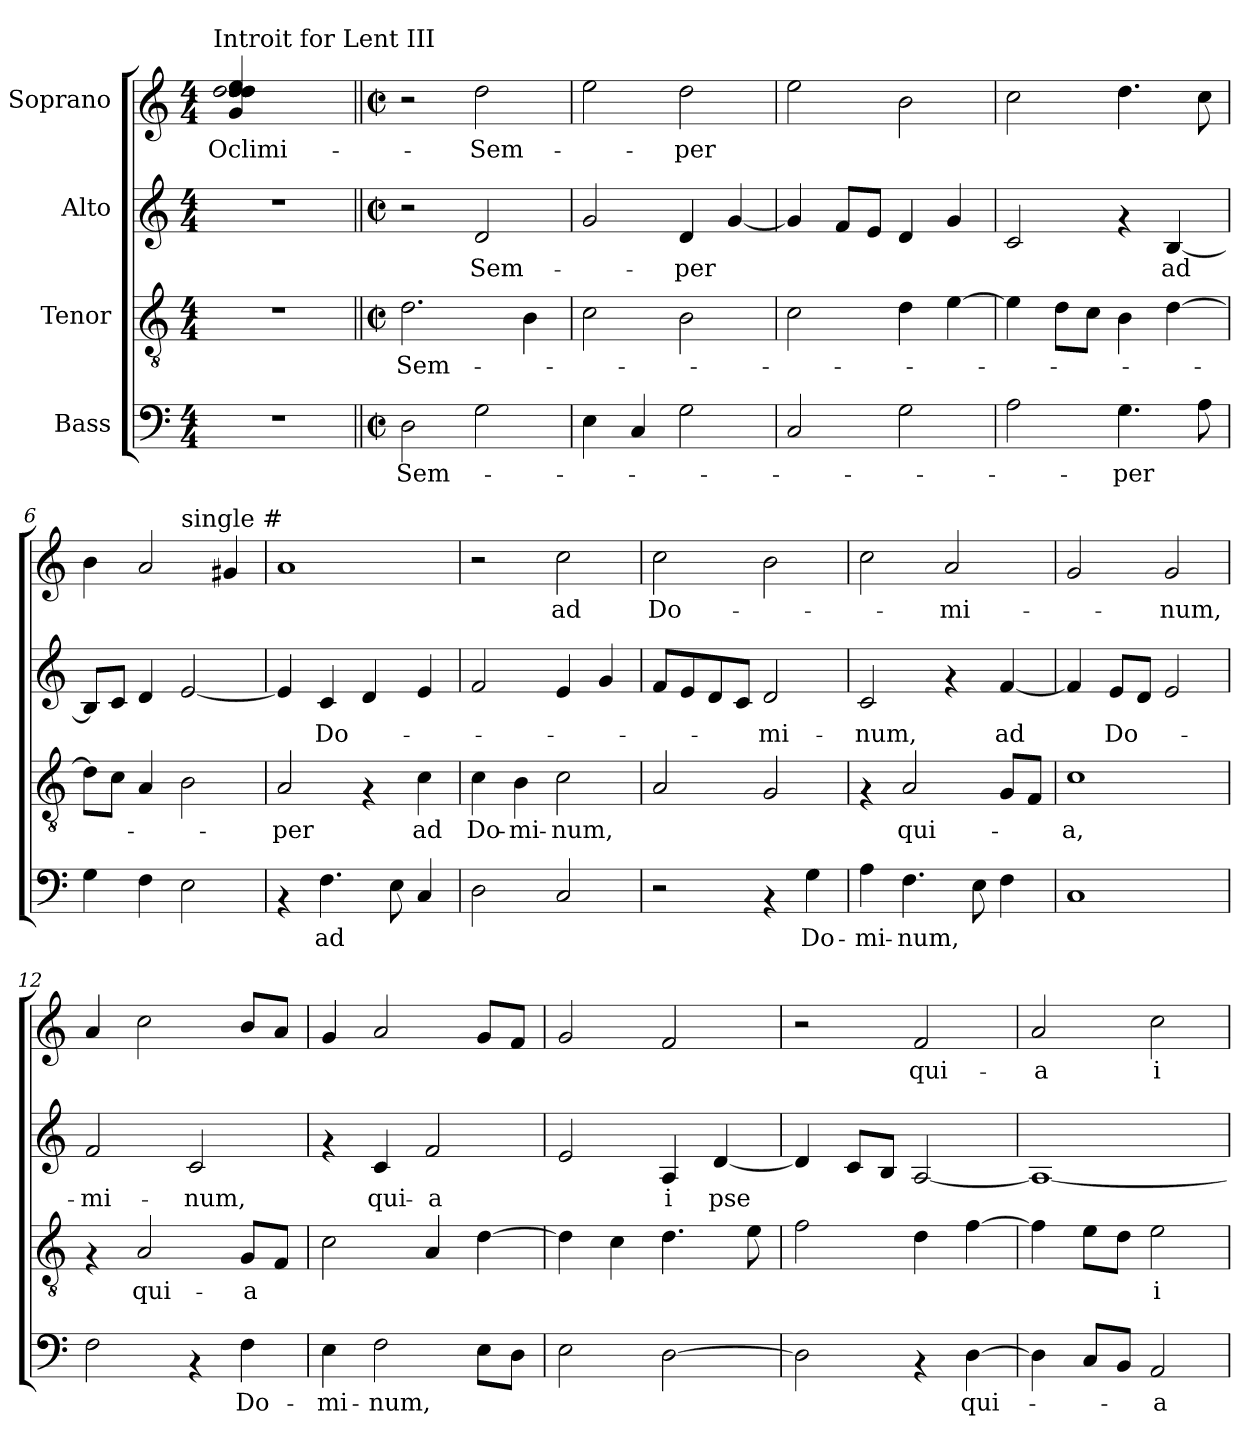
**kern	**text	**kern	**text	**kern	**text	**kern	**text
*part4	*part4	*part3	*part3	*part2	*part2	*part1	*part1
*staff4	*staff4	*staff3	*staff3	*staff2	*staff2	*staff1	*staff1
*I"Bass	*	*I"Tenor	*	*I"Alto	*	*I"Soprano	*
*clefF4	*	*clefGv2	*	*clefG2	*	*clefG2	*
*k[]	*	*k[]	*	*k[]	*	*k[]	*
*C:	*	*C:	*	*C:	*	*C:	*
*M4/4	*	*M4/4	*	*M4/4	*	*M4/4	*
=1	=1	=1	=1	=1	=1	=1	=1
*	*	*	*	*	*	*^	*
!	!	!	!	!	!	!LO:TX:a:t=Introit for Lent III	!	!
!	!	!	!	!	!	!LO:N:head=open	!LO:N:n=1:head=solid	!
!	!	!	!	!	!	!	!LO:N:n=2:head=solid	!
!	!	!	!	!	!	!	!LO:N:n=3:head=solid	!
!	!	!	!	!	!	!	!LO:N:n=4:head=solid	!
!	!	!	!	!	!	!	!LO:N:n=5:head=solid	!
!	!	!	!	!	!	!	!LO:N:n=6:head=solid	!LO:LY:b
1r	.	1r	.	1r	.	(>1dd	(4g/ 4dd/ 4dd/ 4dd/ 4dd/ 4ee/)	Oclimi-
.	.	.	.	.	.	.	2.ryy	.
*	*	*	*	*	*	*v	*v	*
=2||	=2||	=2||	=2||	=2||	=2||	=2||	=2||
*M2/2	*	*M2/2	*	*M2/2	*	*M2/2	*
*met(c|)	*	*met(c|)	*	*met(c|)	*	*met(c|)	*
*	*	*	*	*	*	*^	*
!	!LO:LY:b	!	!LO:LY:b	!	!	!	!	!
*	*	*	*	*	*	*v	*v	*
2D\	Sem-	2.d\	Sem-	2r	.	2r	.
!	!	!	!	!	!LO:LY:b	!	!LO:LY:b
2G\	.	.	.	2d/	Sem-	2dd\	-Sem-
.	.	4B\	.	.	.	.	.
=3	=3	=3	=3	=3	=3	=3	=3
4E\	.	2c\	.	2g/	.	2ee\	.
4C/	.	.	.	.	.	.	.
!	!	!	!	!	!LO:LY:b	!	!LO:LY:b
2G\	.	2B\	.	4d/	-per	2dd\	-per
.	.	.	.	[<4g/	.	.	.
=4	=4	=4	=4	=4	=4	=4	=4
2C/	.	2c\	.	4g/]	.	2ee\	.
.	.	.	.	8f/L	.	.	.
.	.	.	.	8e/J	.	.	.
2G\	.	4d\	.	4d/	.	2b\	.
.	.	[>4e\	.	4g/	.	.	.
=5	=5	=5	=5	=5	=5	=5	=5
2A\	.	4e\]	.	2c/	.	2cc\	.
.	.	8d\L	.	.	.	.	.
.	.	8c\J	.	.	.	.	.
!	!LO:LY:b	!	!	!	!	!	!
4.G\	-per	4B\	.	4rf	.	4.dd\	.
!	!	!	!	!	!LO:LY:b	!	!
.	.	[>4d\	.	[<4B/	ad	.	.
8A\	.	.	.	.	.	8cc\	.
=6	=6	=6	=6	=6	=6	=6	=6
*	*	*	*	*	*	*^	*
4G\	.	8d\L]	.	8B/L]	.	4b\	2ryy	.
.	.	8c\J	.	8c/J	.	.	.	.
4F\	.	4A/	.	4d/	.	2a/	.	.
!	!	!	!	!	!	!	!LO:TX:a:t=single #	!
2E\	.	2B\	.	[<2e/	.	.	2ryy	.
.	.	.	.	.	.	4g#/	.	.
!!LO:LB:g=z
=7	=7	=7	=7	=7	=7	=7	=7	=7
!	!	!	!LO:LY:b	!	!	!	!	!
*	*	*	*	*	*	*v	*v	*
4rAA	.	2A/	-per	4e/]	.	1a	.
!	!LO:LY:b	!	!	!	!LO:LY:b	!	!
4.F\	ad	.	.	4c/	Do-	.	.
.	.	4rF	.	4d/	.	.	.
8E\	.	.	.	.	.	.	.
!	!	!	!LO:LY:b	!	!	!	!
4C/	.	4c\	ad	4e/	.	.	.
=8	=8	=8	=8	=8	=8	=8	=8
!	!	!	!LO:LY:b	!	!	!	!
2D\	.	4c\	Do-	2f/	.	2r	.
!	!	!	!LO:LY:b	!	!	!	!
.	.	4B\	-mi-	.	.	.	.
!	!	!	!LO:LY:b	!	!	!	!LO:LY:b
2C/	.	2c\	-num,	4e/	.	2cc\	ad
.	.	.	.	4g/	.	.	.
=9	=9	=9	=9	=9	=9	=9	=9
!	!	!	!	!	!	!	!LO:LY:b
2r	.	2A/	.	8f/L	.	2cc\	Do-
.	.	.	.	8e/	.	.	.
.	.	.	.	8d/	.	.	.
.	.	.	.	8c/J	.	.	.
!	!	!	!	!	!LO:LY:b	!	!
4rAA	.	2G/	.	2d/	-mi-	2b\	.
!	!LO:LY:b	!	!	!	!	!	!
4G\	Do-	.	.	.	.	.	.
=10	=10	=10	=10	=10	=10	=10	=10
!	!LO:LY:b	!	!	!	!LO:LY:b	!	!
4A\	-mi-	4rF	.	2c/	-num,	2cc\	.
!	!LO:LY:b	!	!LO:LY:b	!	!	!	!
4.F\	-num,	2A/	qui-	.	.	.	.
!	!	!	!	!	!	!	!LO:LY:b
.	.	.	.	4rf	.	2a/	-mi-
8E\	.	.	.	.	.	.	.
!	!	!	!	!	!LO:LY:b	!	!
4F\	.	8G/L	.	[<4f/	ad	.	.
.	.	8F/J	.	.	.	.	.
=11	=11	=11	=11	=11	=11	=11	=11
!	!	!	!LO:LY:b	!	!	!	!
1C	.	1c	-a,	4f/]	.	2g/	.
!	!	!	!	!	!LO:LY:b	!	!
.	.	.	.	8e/L	Do-	.	.
.	.	.	.	8d/J	.	.	.
!	!	!	!	!	!	!	!LO:LY:b
.	.	.	.	2e/	.	2g/	-num,
=12	=12	=12	=12	=12	=12	=12	=12
!	!	!	!	!	!LO:LY:b	!	!
2F\	.	4rF	.	2f/	-mi-	4a/	.
!	!	!	!LO:LY:b	!	!	!	!
.	.	2A/	qui-	.	.	2cc\	.
!	!	!	!	!	!LO:LY:b	!	!
4rAA	.	.	.	2c/	-num,	.	.
!	!LO:LY:b	!	!LO:LY:b	!	!	!	!
4F\	Do-	8G/L	-a	.	.	8b/L	.
.	.	8F/J	.	.	.	8a/J	.
=13	=13	=13	=13	=13	=13	=13	=13
!	!LO:LY:b	!	!	!	!	!	!
4E\	-mi-	2c\	.	4rf	.	4g/	.
!	!LO:LY:b	!	!	!	!LO:LY:b	!	!
2F\	-num,	.	.	4c/	qui-	2a/	.
!	!	!	!	!	!LO:LY:b	!	!
.	.	4A/	.	2f/	-a	.	.
8E\L	.	[>4d\	.	.	.	8g/L	.
8D\J	.	.	.	.	.	8f/J	.
!!LO:PB:g=z
=14	=14	=14	=14	=14	=14	=14	=14
2E\	.	4d\]	.	2e/	.	2g/	.
.	.	4c\	.	.	.	.	.
!	!	!	!	!	!LO:LY:b	!	!
[>2D\	.	4.d\	.	4A/	i	2f/	.
!	!	!	!	!	!LO:LY:b	!	!
.	.	.	.	[<4d/	pse	.	.
.	.	8e\	.	.	.	.	.
=15	=15	=15	=15	=15	=15	=15	=15
2D\]	.	2f\	.	4d/]	.	2r	.
.	.	.	.	8c/L	.	.	.
.	.	.	.	8B/J	.	.	.
!	!	!	!	!	!	!	!LO:LY:b
4rAA	.	4d\	.	[<2A/	.	2f/	qui-
!	!LO:LY:b	!	!	!	!	!	!
[>4D\	qui-	[>4f\	.	.	.	.	.
=16	=16	=16	=16	=16	=16	=16	=16
!	!	!	!	!	!	!	!LO:LY:b
4D\]	.	4f\]	.	1A_	.	2a/	-a
8C/L	.	8e\L	.	.	.	.	.
8BB/J	.	8d\J	.	.	.	.	.
!	!LO:LY:b	!	!LO:LY:b	!	!	!	!LO:LY:b
2AA/	-a	2e\	i-	.	.	2cc\	i-
=	=	=	=	=	=	=	=
*-	*-	*-	*-	*-	*-	*-	*-
